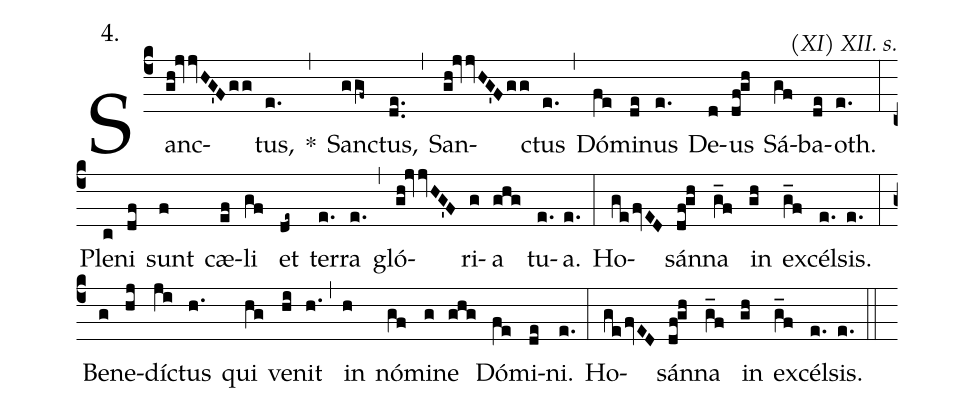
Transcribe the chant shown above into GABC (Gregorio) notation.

mode:4;
annotation:4.;
commentary:(XI) XII. s.;
%%
(c4) Sanc(gh!jvvHG'Fgg)tus,(e.) *(,) San(ggf~)ctus,(de..) (,) San(gh!jvvHG'Fgg)ctus(e.) (,) Dó(fe)mi(de)nus(e.) De(d)us(df!gh) Sá(gf)ba(de)oth.(e.) (:) Ple(c)ni(df) sunt(f) cæ(ef)li(gf) et(de~) ter(e.)ra(e.) (,) gló(gh!jvvHG'F)ri(g)a(ghg) tu(e.)a.(e.) (:) Ho(gefvED)sán(df!gh)na(g_f) in(gh) ex(g_f)cél(e.)sis.(e.) (:) Be(g)ne(hj)díc(ji)tus(h.) qui(hg) ve(hi)nit(h.) (,) in(h) nó(gf)mi(g)ne(ghg) Dó(fe)mi(de)ni.(e.) (:) Ho(gefvED)sán(df!gh)na(g_f) in(gh) ex(g_f)cél(e.)sis.(e.) (::)
